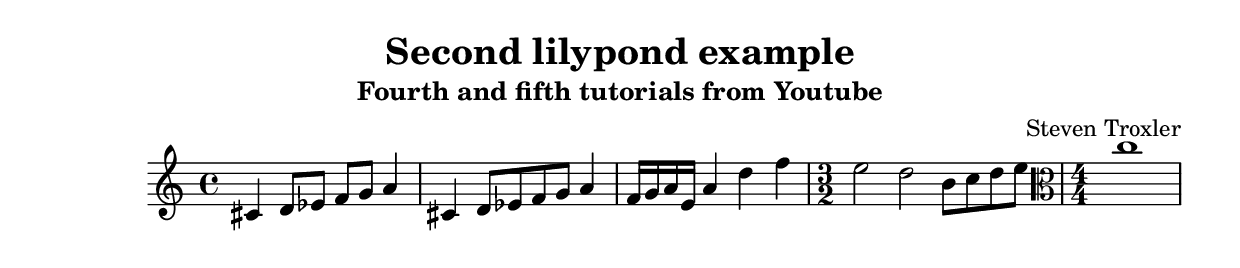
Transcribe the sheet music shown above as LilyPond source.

% https://www.youtube.com/watch?v=87mt_nicr74&list=PLHi8BvxILUV6x9FqEmZiYrEj6VMGmTKjt&index=4
% and
% https://www.youtube.com/watch?v=M_m4YdYUSkM&list=PLHi8BvxILUV6x9FqEmZiYrEj6VMGmTKjt&index=5
\version  "2.17.24"

\header {
  title = "Second lilypond example"
  subtitle = "Fourth and fifth tutorials from Youtube"
  composer = "Steven Troxler"
}

% allows using s and f instead of is / es for sharp and flat
\language "english"

% relative mode is usually what you want
\relative c'

% it's common to put one bar per line; this is not enforced but is typically good practice
%
% bar checks (pipes) are optional but they let lilypond check your time against your intent and give an error on mismatch
%
% As a rule it might make sense to include measure number comments on the bars; that's more true in a real score (where
% the bar numbers presumably don't change) than in a toy like this where we might add bars at whim.
{
  % duration numbers are divisors (so 4 = quarter note, 8 = 8th note
   cs4 d8 ef f g a4 |
  % square brackets forces a shared beam (otherwise lilipond will give you two pairs of 8th notes instead of a run of 4
  % comma jumps down in relative mode, needed here to repeat in same octave
  cs,4 d8[ ef f g] a4 |
  f16 g a e a4 d f |
  \time 3/2
  e2 d b8 c d e |
  \clef alto
  \numericTimeSignature \time 4/4
  c1
}